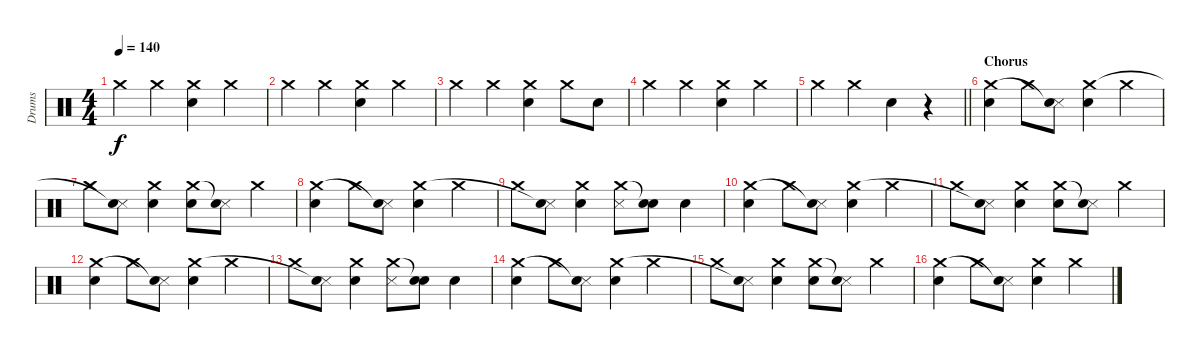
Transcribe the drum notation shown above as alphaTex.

\track ("Drums" "Drums") {instrument percussion}
\staff {score}
\articulation defaults
\ts (4 4)
\tempo 140
\clef neutral
\ks c "Crash medium (hit)".4{dy f} "Crash medium (hit)".4
("Snare (hit) 2" "Crash medium (hit)").4 "Crash medium (hit)".4 |
"Crash medium (hit)".4 "Crash medium (hit)".4 ("Snare (hit) 2" "Crash medium (hit)").4 "Crash medium (hit)".4 |
"Crash medium (hit)".4 "Crash medium (hit)".4 ("Snare (hit) 2" "Crash medium (hit)").4 "Crash medium (hit)".8 "Snare (hit) 2".8 |
"Crash medium (hit)".4 "Crash medium (hit)".4 ("Snare (hit) 2" "Crash medium (hit)").4 "Crash medium (hit)".4 |
\barLineRight lightlight "Crash medium (hit)".4 "Crash medium (hit)".4 "Snare (hit) 2".4
r.4 |
\section ("" "Chorus")
("Snare (hit) 2" "Crash medium (hit)").4 "Crash medium (hit)".8 ("Snare (side stick) 3" "Snare (hit)"{t}).8 ("Snare (hit) 2" "Crash medium (hit)").4 "Crash medium (hit)".4 |
"Crash medium (hit)".8 ("Snare (side stick) 3" "Snare (hit)"{t}).8 ("Snare (hit) 2" "Crash medium (hit)").4 ("Snare (hit) 2" "Crash medium (hit)").8 ("Snare (side stick) 3" "Snare (hit)"{t}).8 "Crash medium (hit)".4 |
("Snare (hit) 2" "Crash medium (hit)").4 "Crash medium (hit)".8 ("Snare (side stick) 3" "Snare (hit)"{t}).8 ("Snare (hit) 2" "Crash medium (hit)").4 "Crash medium (hit)".4 |
"Crash medium (hit)".8 ("Snare (side stick) 3" "Snare (hit)"{t}).8 ("Snare (hit) 2" "Crash medium (hit)").4 ("Snare (side stick) 3" "Crash medium (hit)").8 ("Snare (hit) 2" "Snare (hit)"{t}).8 "Snare (hit) 2".4 |
("Snare (hit) 2" "Crash medium (hit)").4 "Crash medium (hit)".8 ("Snare (side stick) 3" "Snare (hit)"{t}).8 ("Snare (hit) 2" "Crash medium (hit)").4 "Crash medium (hit)".4 |
"Crash medium (hit)".8 ("Snare (side stick) 3" "Snare (hit)"{t}).8 ("Snare (hit) 2" "Crash medium (hit)").4 ("Snare (hit) 2" "Crash medium (hit)").8 ("Snare (side stick) 3" "Snare (hit)"{t}).8 "Crash medium (hit)".4 |
("Snare (hit) 2" "Crash medium (hit)").4 "Crash medium (hit)".8 ("Snare (side stick) 3" "Snare (hit)"{t}).8 ("Snare (hit) 2" "Crash medium (hit)").4 "Crash medium (hit)".4 |
"Crash medium (hit)".8 ("Snare (side stick) 3" "Snare (hit)"{t}).8 ("Snare (hit) 2" "Crash medium (hit)").4 ("Snare (side stick) 3" "Crash medium (hit)").8 ("Snare (hit) 2" "Snare (hit)"{t}).8 "Snare (hit) 2".4 |
("Snare (hit) 2" "Crash medium (hit)").4 "Crash medium (hit)".8 ("Snare (side stick) 3" "Snare (hit)"{t}).8 ("Snare (hit) 2" "Crash medium (hit)").4 "Crash medium (hit)".4 |
"Crash medium (hit)".8 ("Snare (side stick) 3" "Snare (hit)"{t}).8 ("Snare (hit) 2" "Crash medium (hit)").4 ("Snare (hit) 2" "Crash medium (hit)").8 ("Snare (side stick) 3" "Snare (hit)"{t}).8 "Crash medium (hit)".4 |
("Snare (hit) 2" "Crash medium (hit)").4 "Crash medium (hit)".8 ("Snare (side stick) 3" "Snare (hit)"{t}).8 ("Snare (hit) 2" "Crash medium (hit)").4 "Crash medium (hit)".4
